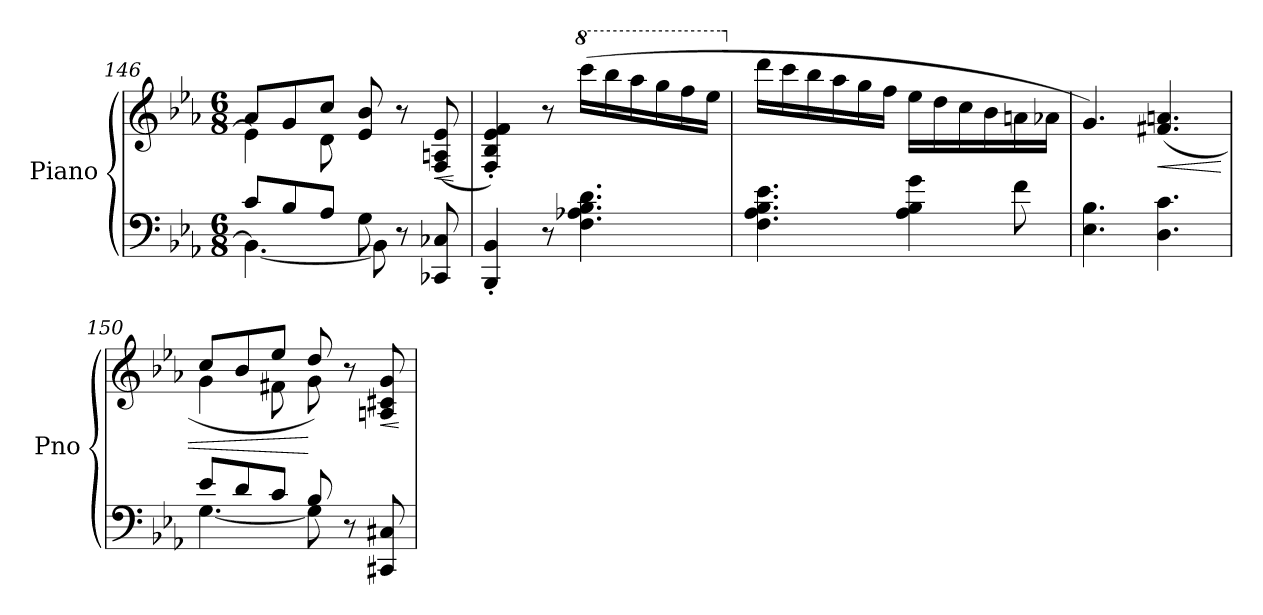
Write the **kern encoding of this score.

**kern	**kern	**dynam
*part1	*part1	*part1
*staff2	*staff1	*staff1/2
*I"Piano	*	*
*I'Pno	*	*
*clefF4	*clefG2	*
*k[b-e-a-]	*k[b-e-a-]	*
*M6/8	*M6/8	*
=146	=146	=146
*^	*^	*
8c/L	4.BB-\_	8a-/L	4e-\]	.
8B-/	.	8g/	.	.
8A-/J	.	8cc/J	8d\	.
8G\	8BB-]	8e-/ 8b-/	4.ryy	.
8r	4ryy	8r	.	.
!	!	!	!	!LO:HP:b
8CC-X/ 8C-X/	.	(8F/ 8An/ 8e-/	.	<
*v	*v	*	*	*
*	*v	*v	*
.	.	[
=147	=147	=147
4BBB-/' 4BB-/'	4F/' 4B-/' 4e-/' 4f/')	.
8r	8r	.
*	*8va	*
!	!	!LO:DY:b
4.F\ 4.A-X\ 4.B-\ 4.d\	(16cccc\LL	other-dynamics
.	16bbb-\	.
.	16aaa-\	.
.	16ggg\	.
.	16fff\	.
.	16eee-\JJ	.
!!LO:LB:g=z
=148	=148	=148
*	*X8va	*
4.F\ 4.A-\ 4.B-\ 4.e-\	16ddd\LL	.
.	16ccc\	.
.	16bb-\	.
.	16aa-\	.
.	16gg\	.
.	16ff\JJ	.
4A-\ 4B-\ 4g\	16ee-\LL	.
.	16dd\	.
.	16cc\	.
.	16b-\	.
8f\	16an\	.
.	16a-X\JJ	.
!!LO:LB:g=z
=149	=149	=149
4.E-\ 4.B-\	4.g/)	.
!	!	!LO:HP:b
4.D\ 4.c\	(>4.f#X/ 4.an/	<
=150	=150	=150
*^	*^	*
8e-/L	[4.G\	8cc/L	4g\	.
8d/	.	8b-/	.	.
8c/J	.	8ee-/J	8f#X\	.
8B-/	8G\]	8dd/)	8g\	[
8r	4ryy	8r	4ryy	.
!	!	!	!	!LO:HP:b
8CC#X/ 8C#X/	.	8An/ 8c#X/ 8g/	.	<
*v	*v	*	*	*
*	*v	*v	*
.	.	[
=	=	=
*-	*-	*-
